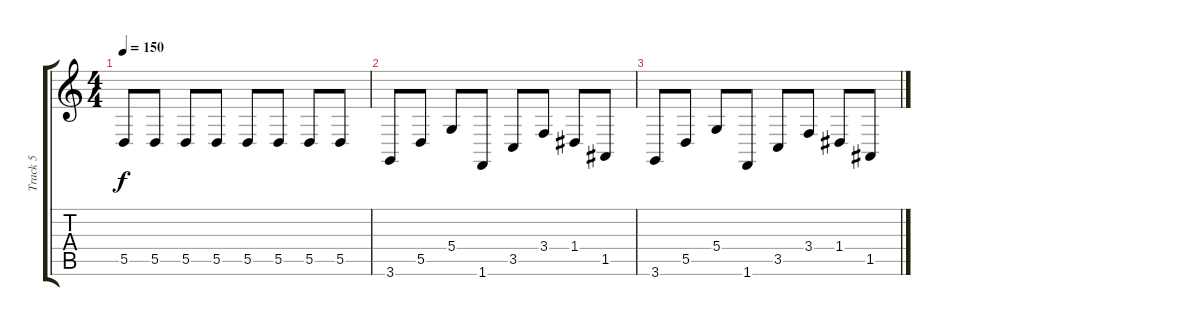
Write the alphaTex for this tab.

\track ("Track 5" "Track 5") {instrument rockorgan}
\staff {score tabs}
\tuning (E4 B3 G3 D3 A2 E2) {hide}
\ts (4 4)
\tempo 150
\clef g2
\ks c
5.5.8{dy f} 5.5.8 5.5.8 5.5.8 5.5.8 5.5.8 5.5.8 5.5.8 |
3.6.8 5.5.8 5.4.8 1.6.8 3.5.8 3.4.8 1.4.8 1.5.8 |
3.6.8 5.5.8 5.4.8 1.6.8 3.5.8 3.4.8 1.4.8 1.5.8
